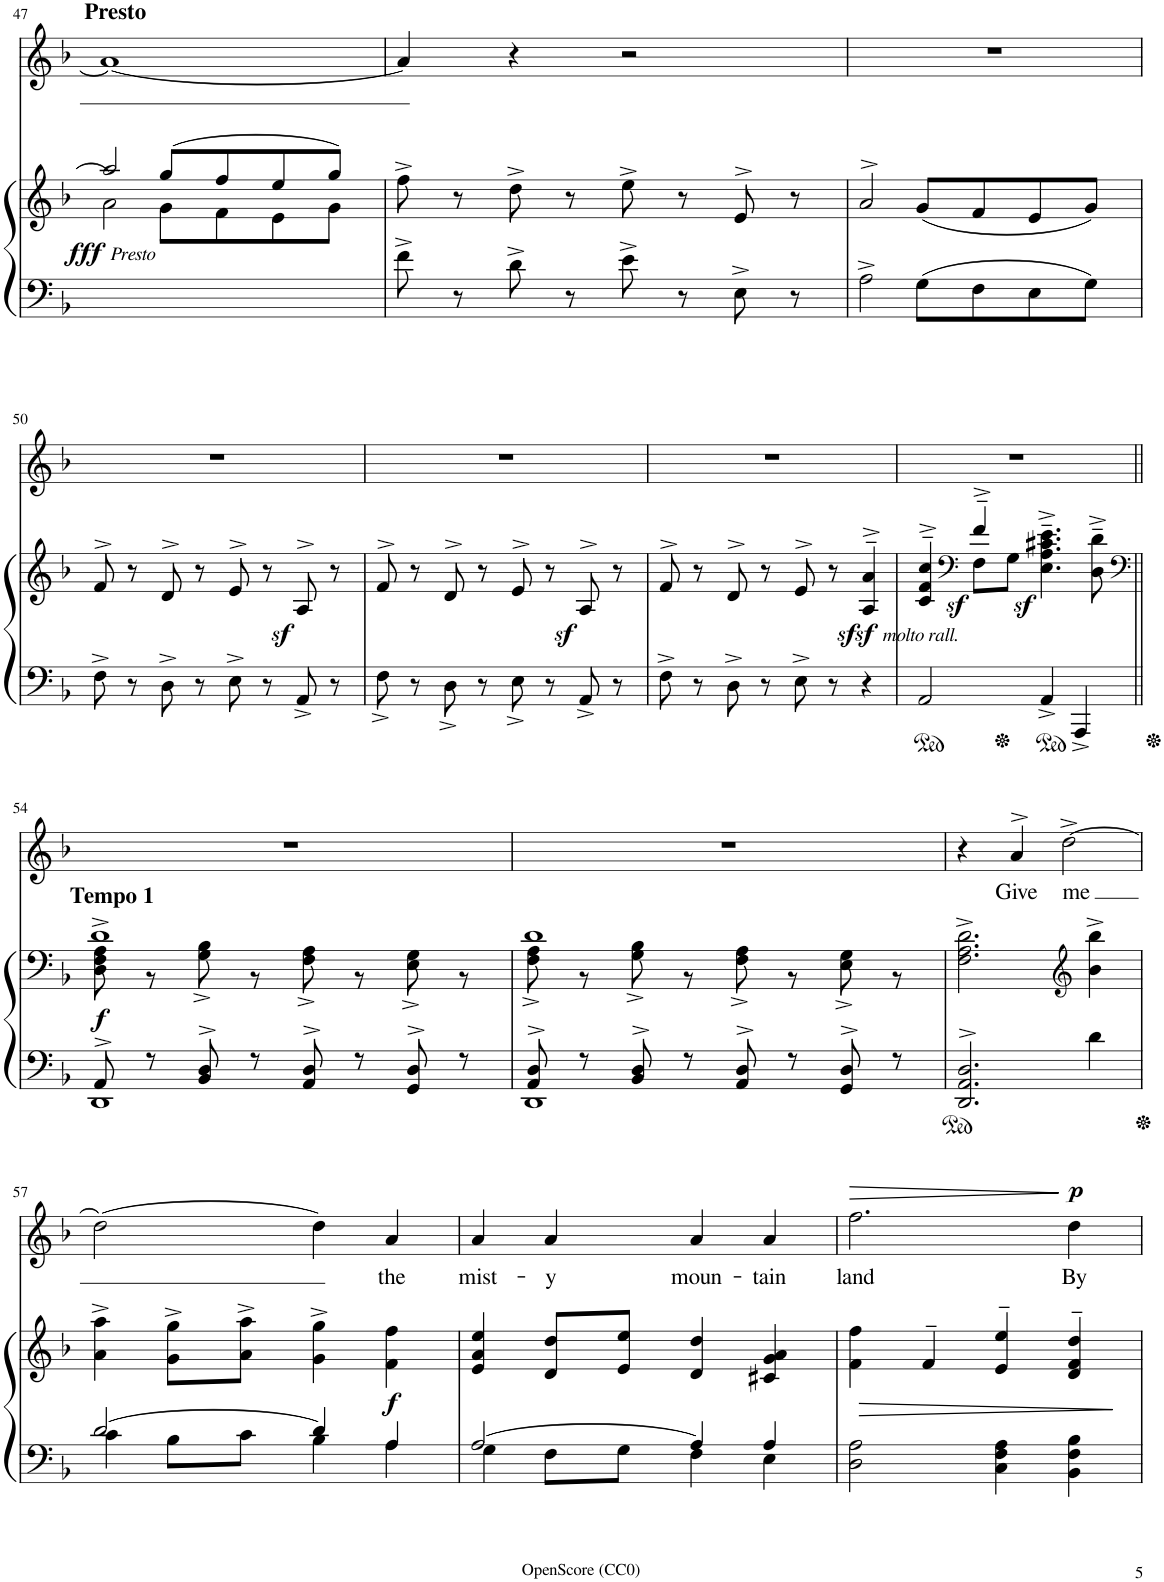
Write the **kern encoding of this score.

**kern	**kern	**dynam	**kern	**text	**dynam
*part2	*part2	*part2	*part1	*part1	*part1
*staff3	*staff2	*staff2/3	*staff1	*staff1	*staff1
*I"Piano	*	*	*I"Voice	*	*
*I'Pno	*	*	*	*	*
!!LO:PB:g=z
*clefF4	*clefG2	*	*clefG2	*	*
*k[b-]	*k[b-]	*	*k[b-]	*	*
*M4/4	*M4/4	*	*M4/4	*	*
*met(c)	*met(c)	*	*met(c)	*	*
=47	=47	=47	=47	=47	=47
*	*^	*	*	*	*
!	!	!	!	!LO:TX:a:B:t=Presto	!	!
!	!	!	!LO:DY:b	!	!	!
!	!	!	!LO:DY:n=1:b	!	!	!
1ryy	2aa/	2a\	fff other-dynamics	1a_	.	.
.	(>8gg/L	8g\L	.	.	.	.
.	8ff/	8f\	.	.	.	.
.	8ee/	8e\	.	.	.	.
.	8gg/J)	8g\J	.	.	.	.
*	*v	*v	*	*	*	*
=48	=48	=48	=48	=48	=48
8f^\	8ff^\	.	4a/]	.	.
8r	8r	.	.	.	.
8d^\	8dd^\	.	4r	.	.
8r	8r	.	.	.	.
8e^\	8ee^\	.	2r	.	.
8r	8r	.	.	.	.
8E^\	8e^>/	.	.	.	.
8r	8r	.	.	.	.
=49	=49	=49	=49	=49	=49
2A^\	2a^>/	.	1r	.	.
8G\L	(8g/L	.	.	.	.
8F\	8f/	.	.	.	.
8E\	8e/	.	.	.	.
8G\J	8g/J)	.	.	.	.
!!LO:LB:g=z
=50	=50	=50	=50	=50	=50
8F^\	8f^>/	.	1r	.	.
8r	8r	.	.	.	.
8D^\	8d^>/	.	.	.	.
8r	8r	.	.	.	.
8E^\	8e^>/	.	.	.	.
8r	8r	.	.	.	.
8AA^/	8Az<^>/	.	.	.	.
8r	8r	.	.	.	.
=51	=51	=51	=51	=51	=51
8F^<\	8f^>/	.	1r	.	.
8r	8r	.	.	.	.
8D^<\	8d^>/	.	.	.	.
8r	8r	.	.	.	.
8E^<\	8e^>/	.	.	.	.
8r	8r	.	.	.	.
8AA^/	8Az<^>/	.	.	.	.
8r	8r	.	.	.	.
=52	=52	=52	=52	=52	=52
8F^\	8f^>/	.	1r	.	.
8r	8r	.	.	.	.
8D^\	8d^>/	.	.	.	.
8r	8r	.	.	.	.
8E^\	8e^>/	.	.	.	.
8r	8r	.	.	.	.
4r	4A/z<~>^> 4a/z<~>^>	.	.	.	.
=53	=53	=53	=53	=53	=53
*	*^	*	*	*	*
!	!	!	!LO:DY:b	!	!	!
!	!	!	!LO:DY:n=1:b	!	!	!
2AA/	4c/~>^> 4f/~>^> 4cc/~>^>	4ryy	sf other-dynamics	1r	.	.
*	*clefF4	*	*	*	*	*
!	!	!	!LO:DY:n=2:b	!	!	!
.	4f~^/	8F\L	sf	.	.	.
.	.	8G\J	.	.	.	.
!	!	!	!LO:DY:n=3:b	!	!	!
4AA^/	4.E\~^ 4.A\~^ 4.c#X\~^ 4.e\~^	2ryy	sf	.	.	.
4AAA^/	.	.	.	.	.	.
.	8D\~^ 8d\~^	.	.	.	.	.
!!LO:LB:g=z
=54||	=54||	=54||	=54||	=54||	=54||	=54||
*	*clefF4	*	*	*	*	*
*^	*	*	*	*	*	*
!	!	!LO:TX:a:B:t=Tempo 1	!	!	!	!	!
!	!	!	!	!LO:DY:b	!	!	!
8AA^/	1DD	1d^	8D\ 8F\ 8A\	f	1r	.	.
8r	.	.	8r	.	.	.	.
8BB-/^ 8D/^	.	.	8G\^ 8B-\^	.	.	.	.
8r	.	.	8r	.	.	.	.
8AA/^ 8D/^	.	.	8F\^ 8A\^	.	.	.	.
8r	.	.	8r	.	.	.	.
8GG/^ 8D/^	.	.	8E\^ 8G\^	.	.	.	.
8r	.	.	8r	.	.	.	.
=55	=55	=55	=55	=55	=55	=55	=55
8AA/^ 8D/^	1DD	1d	8F\^ 8A\^	.	1r	.	.
8r	.	.	8r	.	.	.	.
8BB-/^ 8D/^	.	.	8G\^ 8B-\^	.	.	.	.
8r	.	.	8r	.	.	.	.
8AA/^ 8D/^	.	.	8F\^ 8A\^	.	.	.	.
8r	.	.	8r	.	.	.	.
8GG/^ 8D/^	.	.	8E\^ 8G\^	.	.	.	.
8r	.	.	8r	.	.	.	.
*v	*v	*	*	*	*	*	*
*	*v	*v	*	*	*	*
=56	=56	=56	=56	=56	=56
2.DD/^> 2.AA/^> 2.D/^>	2.F\^ 2.A\^ 2.d\^	.	4r	.	.
!	!	!	!	!LO:LY:b	!
.	.	.	4a^>/	Give	.
!	!	!	!	!LO:LY:b	!
.	.	.	[2dd^\	me	.
*	*clefG2	*	*	*	*
4d\	4b-\^ 4bb-\^	.	.	.	.
!!LO:LB:g=z
=57	=57	=57	=57	=57	=57
*^	*	*	*	*	*
[2d/	4c\	4a\^ 4aa\^	.	2dd\_	.	.
.	8B-\L	8g\^ 8gg\^L	.	.	.	.
.	8c\J	8a\^ 8aa\^J	.	.	.	.
4d/]	4B-\	4g\^ 4gg\^	.	4dd\]	.	.
!	!	!	!LO:DY:b	!	!LO:LY:b	!
4A/	4A\	4f\ 4ff\	f	4a/	the	.
=58	=58	=58	=58	=58	=58	=58
!	!	!	!	!	!LO:LY:b	!
[2A/	4G\	4e/ 4a/ 4ee/	.	4a/	mist-	.
!	!	!	!	!	!LO:LY:b	!
.	8F\L	8d/ 8dd/L	.	4a/	-y	.
.	8G\J	8e/ 8ee/J	.	.	.	.
!	!	!	!	!	!LO:LY:b	!
4A/]	4F\	4d/ 4dd/	.	4a/	moun-	.
!	!	!	!	!	!LO:LY:b	!
4A/	4E\	4c#X/ 4g/ 4a/	.	4a/	-tain	.
=59	=59	=59	=59	=59	=59	=59
!	!	!	!	!	!LO:LY:b	!LO:HP:b
*v	*v	*	*	*	*	*
2D\ 2A\	4f\ 4ff\	.	2.ff\	land	>
.	4f~>/	.	.	.	.
4C\ 4F\ 4A\	4e/~> 4ee/~>	.	.	.	.
!	!	!	!	!LO:LY:b	!LO:DY:n=1:a
4BB-\ 4F\ 4B-\	4d/~> 4f/~> 4dd/~>	.	4dd\	By	] p
=	=	=	=	=	=
*-	*-	*-	*-	*-	*-
